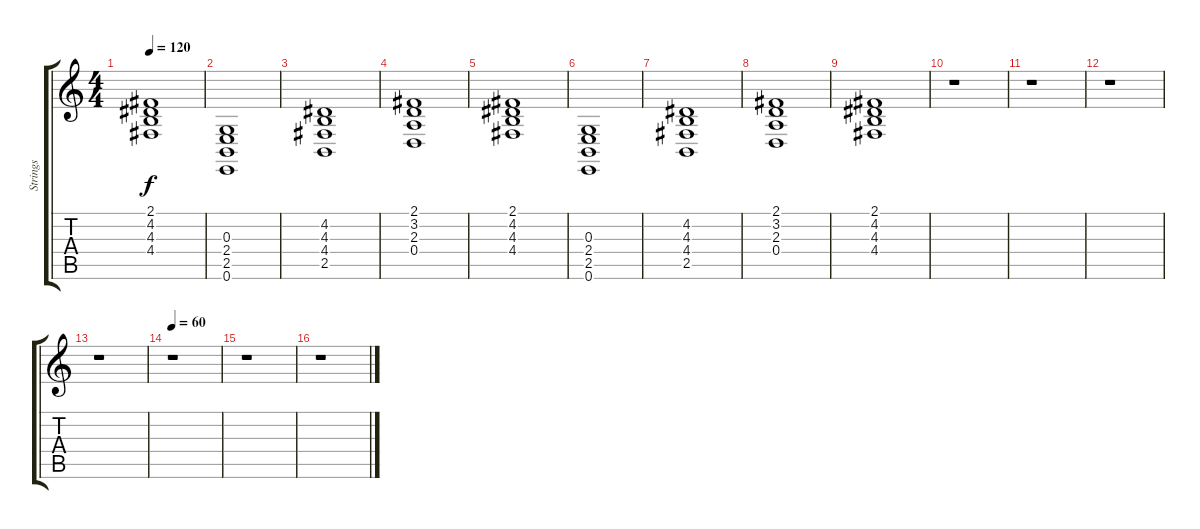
\track ("Strings" "Strings") {instrument stringensemble1}
\staff {score tabs}
\tuning (E4 B3 G3 D3 A2 E2) {hide}
\ts (4 4)
\tempo 120
\clef g2
\ks c
(2.1 4.2 4.3 4.4).1{dy f} |
(0.3 2.4 2.5 0.6).1 |
(4.2 4.3 4.4 2.5).1 |
(2.1 3.2 2.3 0.4).1 |
(2.1 4.2 4.3 4.4).1 |
(0.3 2.4 2.5 0.6).1 |
(4.2 4.3 4.4 2.5).1 |
(2.1 3.2 2.3 0.4).1 |
(2.1 4.2 4.3 4.4).1 |
r.1 |
r.1 |
r.1 |
r.1 |
\tempo 60
r.1 |
r.1 |
r.1
